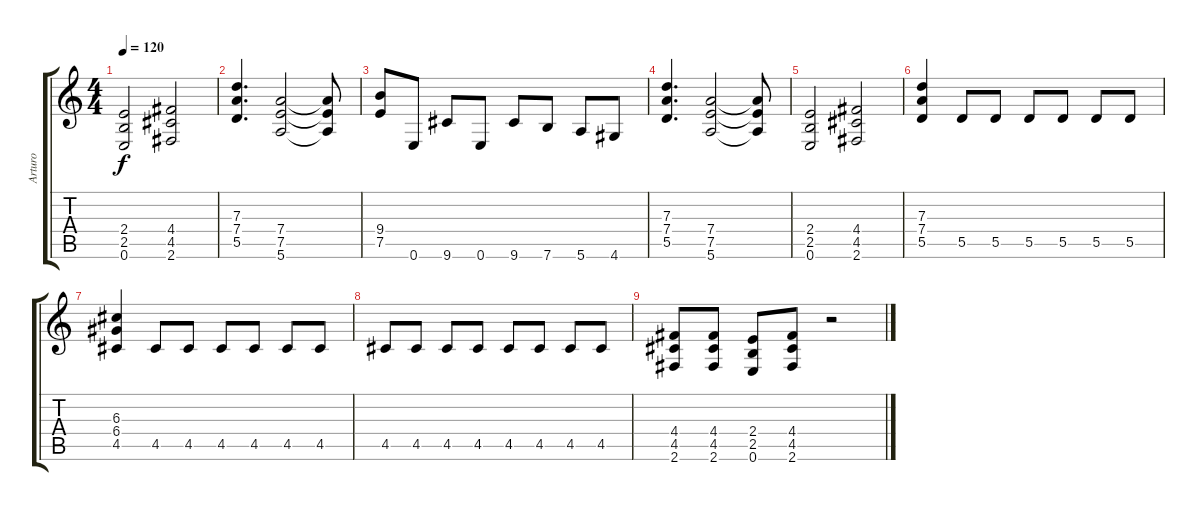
\track ("Arturo" "Arturo") {instrument distortionguitar}
\staff {score tabs}
\tuning (E4 B3 G3 D3 A2 E2) {hide}
\ts (4 4)
\tempo 120
\clef g2
\ks c
(2.4 2.5 0.6).2{dy f} (4.4 4.5 2.6).2 |
(7.3 7.4 5.5).4{d} (7.4 7.5 5.6).2 (7.4{t} 7.5{t} 5.6{t}).8 |
(9.4 7.5).8 0.6.8 9.6.8 0.6.8 9.6.8 7.6.8 5.6.8 4.6.8 |
(7.3 7.4 5.5).4{d} (7.4 7.5 5.6).2 (7.4{t} 7.5{t} 5.6{t}).8 |
(2.4 2.5 0.6).2 (4.4 4.5 2.6).2 |
(7.3 7.4 5.5).4 5.5.8 5.5.8 5.5.8 5.5.8 5.5.8 5.5.8 |
(6.3 6.4 4.5).4 4.5.8 4.5.8 4.5.8 4.5.8 4.5.8 4.5.8 |
4.5.8 4.5.8 4.5.8 4.5.8 4.5.8 4.5.8 4.5.8 4.5.8 |
(4.4 4.5 2.6).8 (4.4 4.5 2.6).8 (2.4 2.5 0.6).8 (4.4 4.5 2.6).8 r.2
